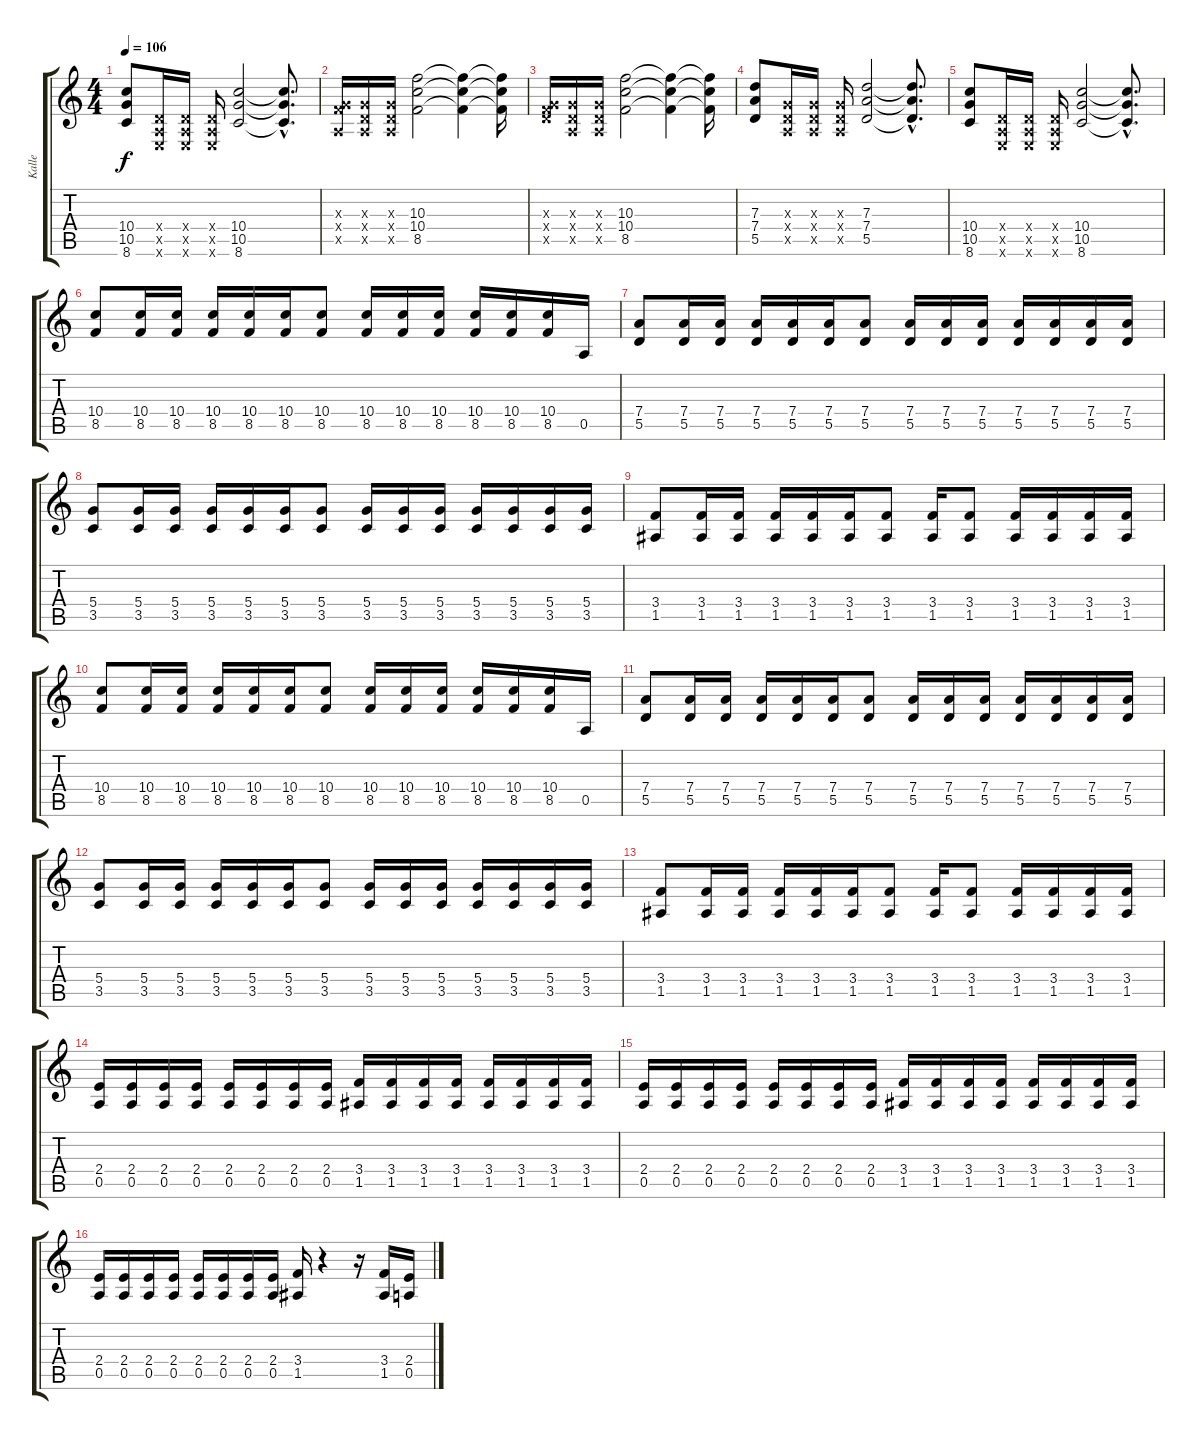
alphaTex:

\track ("Kalle" "Kalle") {instrument distortionguitar}
\staff {score tabs}
\tuning (E4 B3 G3 D3 A2 E2) {hide}
\ts (4 4)
\tempo 106
\clef g2
\ks c
(10.4 10.5 8.6).8{dy f} (0.4{x} 0.5{x} 0.6{x}).16 (0.4{x} 0.5{x} 0.6{x}).16 (0.4{x} 0.5{x} 0.6{x}).16 (10.4 10.5 8.6).2 (10.4{hac t} 10.5{hac t} 8.6{hac t}).8{d} |
(0.3{x} 3.4{x} 0.5{x}).16 (0.3{x} 0.4{x} 0.5{x}).16 (0.3{x} 0.4{x} 0.5{x}).16 (10.3 10.4 8.5).2 (10.3{t} 10.4{t} 8.5{t}).4 (10.3{t} 10.4{t} 8.5{t}).16 |
(0.3{x} 0.4{x} 8.5{x}).16 (0.3{x} 0.4{x} 0.5{x}).16 (0.3{x} 0.4{x} 0.5{x}).16 (10.3 10.4 8.5).2 (10.3{t} 10.4{t} 8.5{t}).4 (10.3{t} 10.4{t} 8.5{t}).16 |
(7.3 7.4 5.5).8 (0.3{x} 0.4{x} 0.5{x}).16 (0.3{x} 0.4{x} 0.5{x}).16 (0.3{x} 0.4{x} 0.5{x}).16 (7.3 7.4 5.5).2 (7.3{hac t} 7.4{hac t} 5.5{hac t}).8{d} |
(10.4 10.5 8.6).8 (0.4{x} 0.5{x} 0.6{x}).16 (0.4{x} 0.5{x} 0.6{x}).16 (0.4{x} 0.5{x} 0.6{x}).16 (10.4 10.5 8.6).2 (10.4{hac t} 10.5{hac t} 8.6{hac t}).8{d} |
(10.4 8.5).8 (10.4 8.5).16 (10.4 8.5).16 (10.4 8.5).16 (10.4 8.5).16 (10.4 8.5).16 (10.4 8.5).8 (10.4 8.5).16 (10.4 8.5).16 (10.4 8.5).16 (10.4 8.5).16 (10.4 8.5).16 (10.4 8.5).16 0.5.16 |
(7.4 5.5).8 (7.4 5.5).16 (7.4 5.5).16 (7.4 5.5).16 (7.4 5.5).16 (7.4 5.5).16 (7.4 5.5).8 (7.4 5.5).16 (7.4 5.5).16 (7.4 5.5).16 (7.4 5.5).16 (7.4 5.5).16 (7.4 5.5).16 (7.4 5.5).16 |
(5.4 3.5).8 (5.4 3.5).16 (5.4 3.5).16 (5.4 3.5).16 (5.4 3.5).16 (5.4 3.5).16 (5.4 3.5).8 (5.4 3.5).16 (5.4 3.5).16 (5.4 3.5).16 (5.4 3.5).16 (5.4 3.5).16 (5.4 3.5).16 (5.4 3.5).16 |
(3.4 1.5).8 (3.4 1.5).16 (3.4 1.5).16 (3.4 1.5).16 (3.4 1.5).16 (3.4 1.5).16 (3.4 1.5).8 (3.4 1.5).16 (3.4 1.5).8 (3.4 1.5).16 (3.4 1.5).16 (3.4 1.5).16 (3.4 1.5).16 |
(10.4 8.5).8 (10.4 8.5).16 (10.4 8.5).16 (10.4 8.5).16 (10.4 8.5).16 (10.4 8.5).16 (10.4 8.5).8 (10.4 8.5).16 (10.4 8.5).16 (10.4 8.5).16 (10.4 8.5).16 (10.4 8.5).16 (10.4 8.5).16 0.5.16 |
(7.4 5.5).8 (7.4 5.5).16 (7.4 5.5).16 (7.4 5.5).16 (7.4 5.5).16 (7.4 5.5).16 (7.4 5.5).8 (7.4 5.5).16 (7.4 5.5).16 (7.4 5.5).16 (7.4 5.5).16 (7.4 5.5).16 (7.4 5.5).16 (7.4 5.5).16 |
(5.4 3.5).8 (5.4 3.5).16 (5.4 3.5).16 (5.4 3.5).16 (5.4 3.5).16 (5.4 3.5).16 (5.4 3.5).8 (5.4 3.5).16 (5.4 3.5).16 (5.4 3.5).16 (5.4 3.5).16 (5.4 3.5).16 (5.4 3.5).16 (5.4 3.5).16 |
(3.4 1.5).8 (3.4 1.5).16 (3.4 1.5).16 (3.4 1.5).16 (3.4 1.5).16 (3.4 1.5).16 (3.4 1.5).8 (3.4 1.5).16 (3.4 1.5).8 (3.4 1.5).16 (3.4 1.5).16 (3.4 1.5).16 (3.4 1.5).16 |
(2.4 0.5).16 (2.4 0.5).16 (2.4 0.5).16 (2.4 0.5).16 (2.4 0.5).16 (2.4 0.5).16 (2.4 0.5).16 (2.4 0.5).16 (3.4 1.5).16 (3.4 1.5).16 (3.4 1.5).16 (3.4 1.5).16 (3.4 1.5).16 (3.4 1.5).16 (3.4 1.5).16 (3.4 1.5).16 |
(2.4 0.5).16 (2.4 0.5).16 (2.4 0.5).16 (2.4 0.5).16 (2.4 0.5).16 (2.4 0.5).16 (2.4 0.5).16 (2.4 0.5).16 (3.4 1.5).16 (3.4 1.5).16 (3.4 1.5).16 (3.4 1.5).16 (3.4 1.5).16 (3.4 1.5).16 (3.4 1.5).16 (3.4 1.5).16 |
(2.4 0.5).16 (2.4 0.5).16 (2.4 0.5).16 (2.4 0.5).16 (2.4 0.5).16 (2.4 0.5).16 (2.4 0.5).16 (2.4 0.5).16 (3.4 1.5).16 r.4 r.16 (3.4 1.5).16 (2.4 0.5).16
